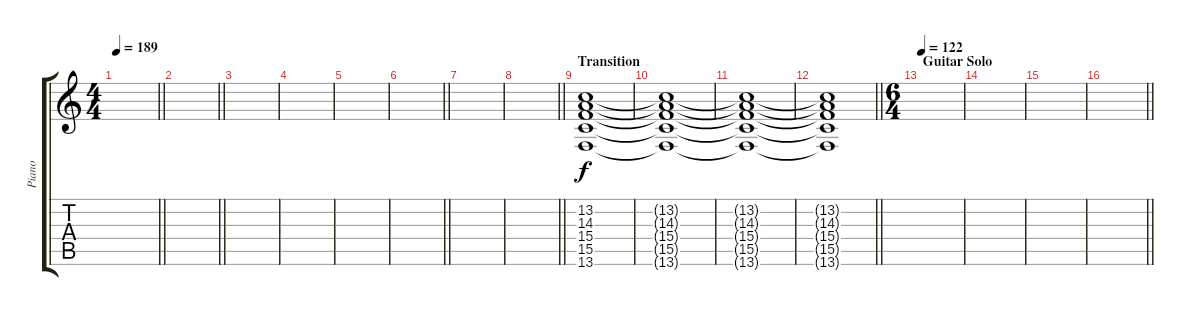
\track ("Piano" "Piano") {instrument acousticgrandpiano}
\staff {score tabs}
\tuning (E4 B3 G3 D3 A2 E2) {hide}
\ts (4 4)
\tempo 189
\clef g2
\barLineRight lightlight
\ks c
|
\barLineRight lightlight
|
\section ("" "")
|
|
|
\barLineRight lightlight
|
\section ("" "")
|
\barLineRight lightlight
|
\section ("" "Transition")
(13.2 14.3 15.4 15.5 13.6).1{volume 0 balance 8 instrument rockorgan} |
(13.2{t} 14.3{t} 15.4{t} 15.5{t} 13.6{t}).1 |
(13.2{t} 14.3{t} 15.4{t} 15.5{t} 13.6{t}).1 |
\barLineRight lightlight
(13.2{t} 14.3{t} 15.4{t} 15.5{t} 13.6{t}).1 |
\ts (6 4)
\section ("" "Guitar Solo")
\tempo 122
|
|
|
\barLineRight lightlight
